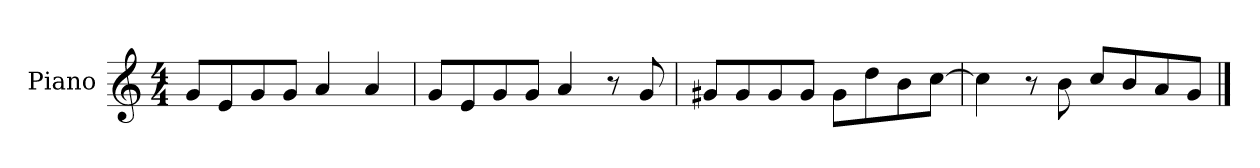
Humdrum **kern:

**kern
*part1
*staff1
*I"Piano
*I'Pno.
*clefG2
*k[]
*M4/4
=1
8g/L
8e/
8g/
8g/J
4a/
4a/
=2
8g/L
8e/
8g/
8g/J
4a/
8r
8g/
=3
8g#X/L
8g#/
8g#/
8g#/J
8g#\L
8dd\
8b\
[8cc\J
=4
4cc\]
8r
8b\
8cc/L
8b/
8a/
8g/J
==
*-
